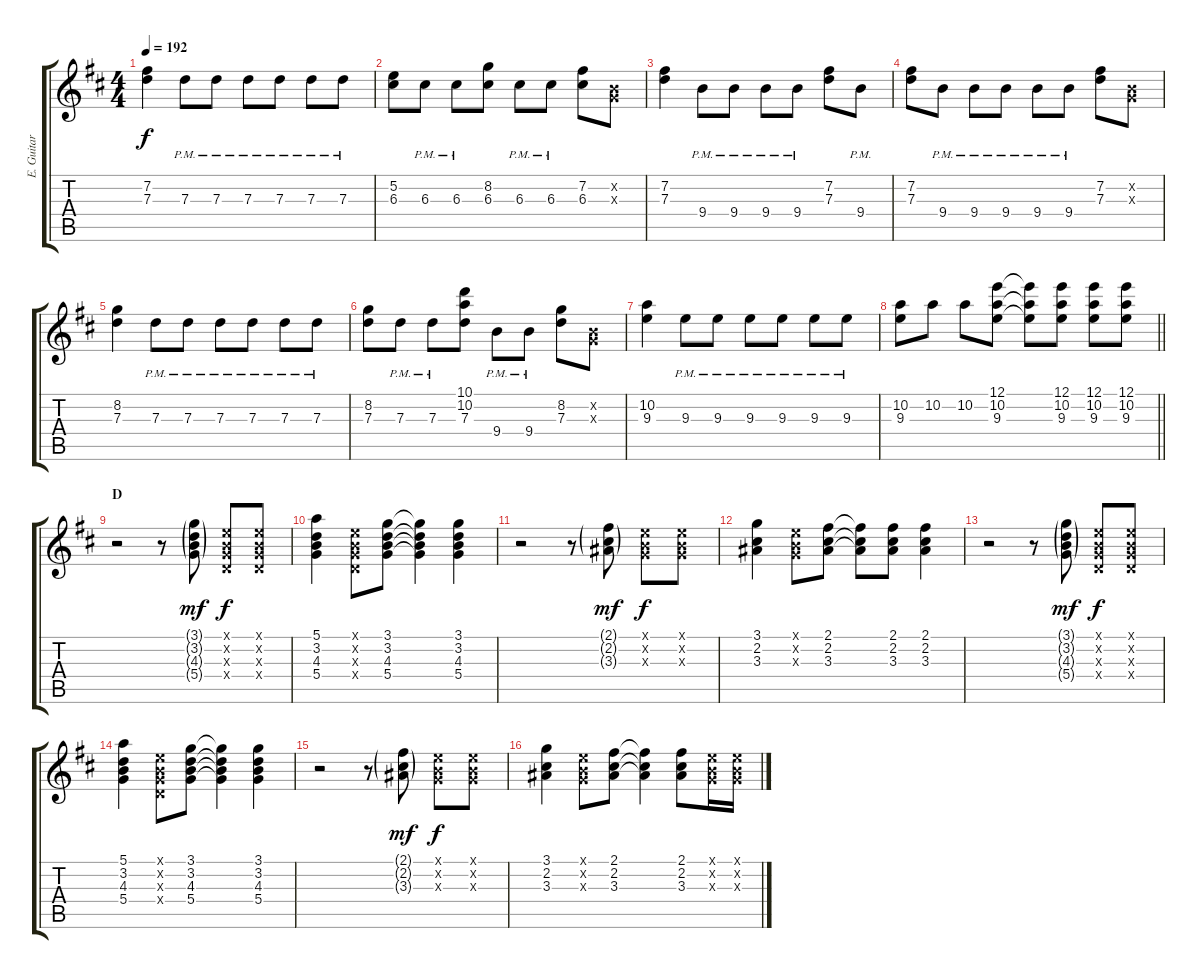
\track ("E. Guitar I" "E. Guitar ") {instrument overdrivenguitar}
\staff {score tabs}
\tuning (E4 B3 G3 D3 A2 E2) {hide}
\ts (4 4)
\tempo 192
\clef g2
\ks d
(7.2 7.3).4{dy f} 7.3{pm}.8 7.3{pm}.8 7.3{pm}.8 7.3{pm}.8 7.3{pm}.8 7.3{pm}.8 |
(5.2 6.3).8 6.3{pm}.8 6.3{pm}.8 (8.2 6.3).8 6.3{pm}.8 6.3{pm}.8 (7.2 6.3).8 (0.2{x} 0.3{x}).8 |
(7.2 7.3).4 9.4{pm}.8 9.4{pm}.8 9.4{pm}.8 9.4{pm}.8 (7.2 7.3).8 9.4{pm}.8 |
(7.2 7.3).8 9.4{pm}.8 9.4{pm}.8 9.4{pm}.8 9.4{pm}.8 9.4{pm}.8 (7.2 7.3).8 (0.2{x} 0.3{x}).8 |
(8.2 7.3).4 7.3{pm}.8 7.3{pm}.8 7.3{pm}.8 7.3{pm}.8 7.3{pm}.8 7.3{pm}.8 |
(8.2 7.3).8 7.3{pm}.8 7.3{pm}.8 (10.1 10.2 7.3).8 9.4{pm}.8 9.4{pm}.8 (8.2 7.3).8 (0.2{x} 0.3{x}).8 |
(10.2 9.3).4 9.3{pm}.8 9.3{pm}.8 9.3{pm}.8 9.3{pm}.8 9.3{pm}.8 9.3{pm}.8 |
\barLineRight lightlight
(10.2 9.3).8 10.2.8 10.2.8 (12.1 10.2 9.3).8 (12.1{t} 10.2{t} 9.3{t}).8 (12.1 10.2 9.3).8 (12.1 10.2 9.3).8 (12.1 10.2 9.3).8 |
\section ("" "D")
r.2 r.8 (3.1{g} 3.2{g} 4.3{g} 5.4{g}).8{dy mf} (0.1{x} 0.2{x} 0.3{x} 0.4{x}).8{dy f} (0.1{x} 0.2{x} 0.3{x} 0.4{x}).8 |
(5.1 3.2 4.3 5.4).4 (0.1{x} 0.2{x} 0.3{x} 0.4{x}).8 (3.1 3.2 4.3 5.4).8 (3.1{t} 3.2{t} 4.3{t} 5.4{t}).4 (3.1 3.2 4.3 5.4).4 |
r.2 r.8 (2.1{g} 2.2{g} 3.3{g}).8{dy mf} (0.1{x} 0.2{x} 0.3{x}).8{dy f} (0.1{x} 0.2{x} 0.3{x}).8 |
(3.1 2.2 3.3).4 (0.1{x} 0.2{x} 0.3{x}).8 (2.1 2.2 3.3).8 (2.1{t} 2.2{t} 3.3{t}).8 (2.1 2.2 3.3).8 (2.1 2.2 3.3).4 |
r.2 r.8 (3.1{g} 3.2{g} 4.3{g} 5.4{g}).8{dy mf} (0.1{x} 0.2{x} 0.3{x} 0.4{x}).8{dy f} (0.1{x} 0.2{x} 0.3{x} 0.4{x}).8 |
(5.1 3.2 4.3 5.4).4 (0.1{x} 0.2{x} 0.3{x} 0.4{x}).8 (3.1 3.2 4.3 5.4).8 (3.1{t} 3.2{t} 4.3{t} 5.4{t}).4 (3.1 3.2 4.3 5.4).4 |
r.2 r.8 (2.1{g} 2.2{g} 3.3{g}).8{dy mf} (0.1{x} 0.2{x} 0.3{x}).8{dy f} (0.1{x} 0.2{x} 0.3{x}).8 |
(3.1 2.2 3.3).4 (0.1{x} 0.2{x} 0.3{x}).8 (2.1 2.2 3.3).8 (2.1{t} 2.2{t} 3.3{t}).4 (2.1 2.2 3.3).8 (0.1{x} 0.2{x} 0.3{x}).16 (0.1{x} 0.2{x} 0.3{x}).16
